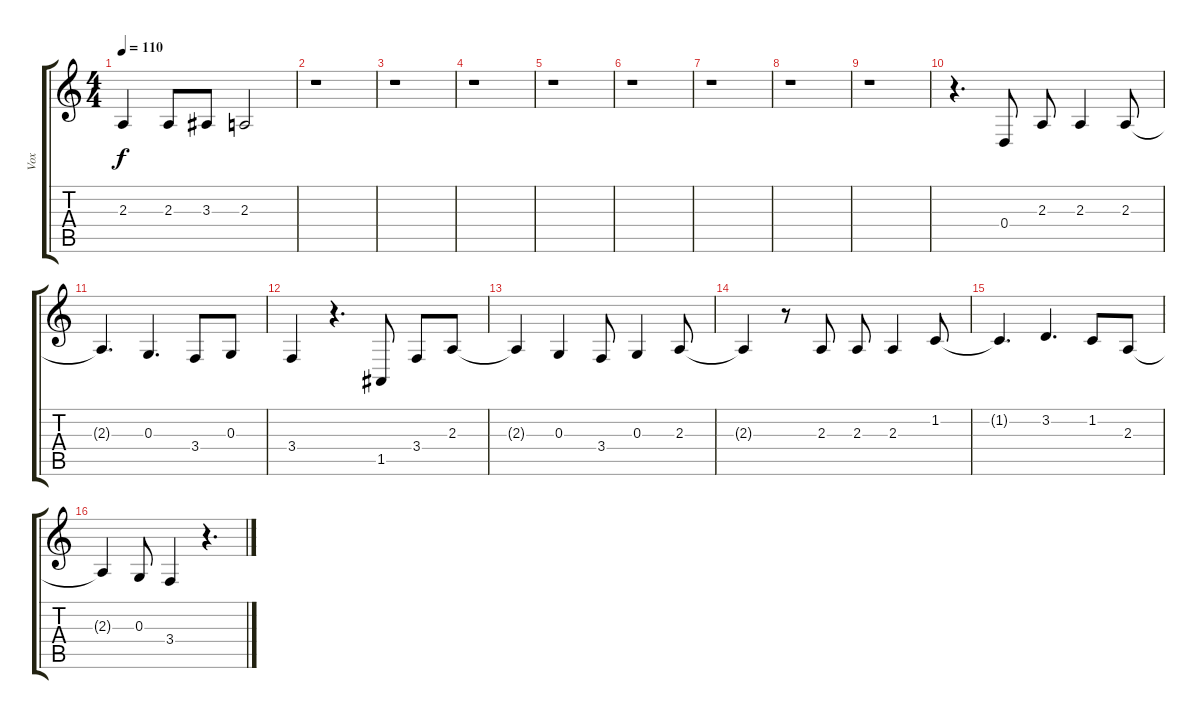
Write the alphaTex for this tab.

\track ("Vox" "Vox") {instrument harmonica}
\staff {score tabs}
\tuning (E4 B3 G3 D3 A2 E2) {hide}
\ts (4 4)
\tempo 110
\clef g2
\ks c
2.3.4{dy f} 2.3.8 3.3.8 2.3.2 |
r.1 |
r.1 |
r.1 |
r.1 |
r.1 |
r.1 |
r.1 |
r.1 |
r.4{d} 0.4.8 2.3.8 2.3.4 2.3.8 |
2.3{t}.4{d} 0.3.4{d} 3.4.8 0.3.8 |
3.4.4 r.4{d} 1.5.8 3.4.8 2.3.8 |
2.3{t}.4 0.3.4 3.4.8 0.3.4 2.3.8 |
2.3{t}.4 r.8 2.3.8 2.3.8 2.3.4 1.2.8 |
1.2{t}.4{d} 3.2.4{d} 1.2.8 2.3.8 |
2.3{t}.4 0.3.8 3.4.4 r.4{d}
